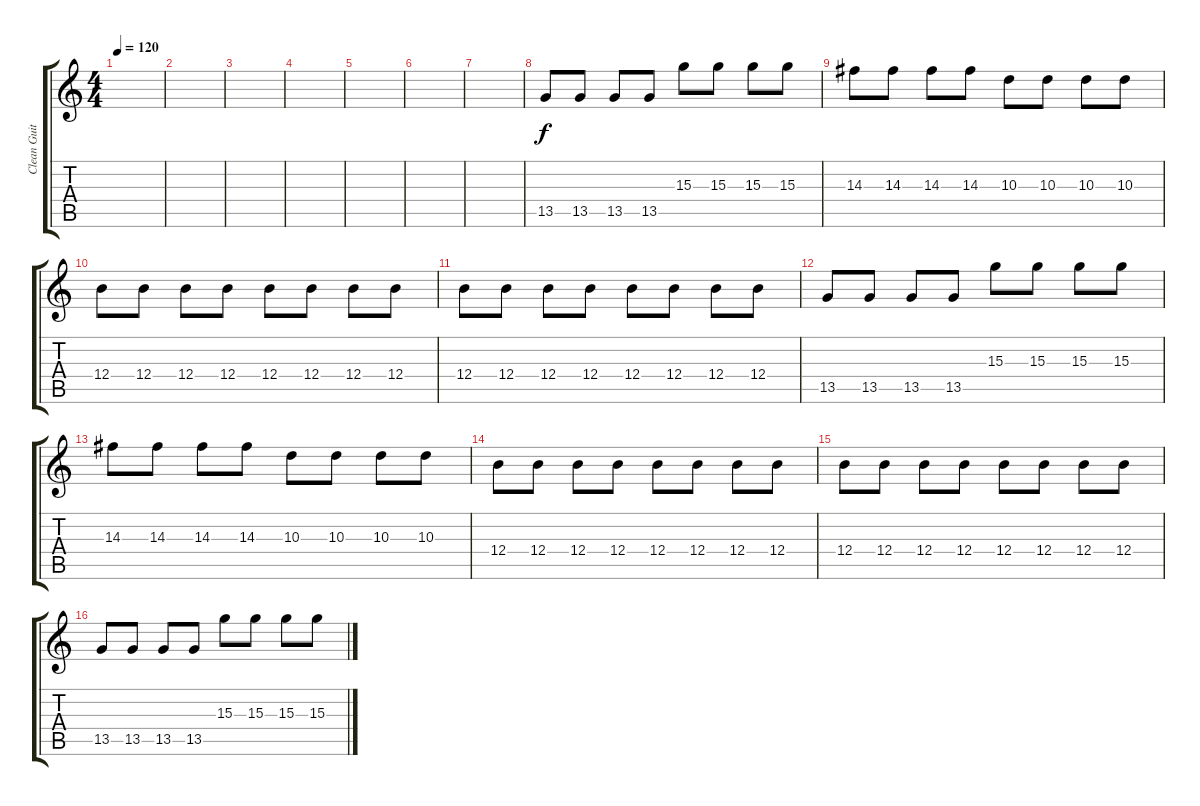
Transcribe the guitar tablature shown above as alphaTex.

\track ("Clean Guitar" "Clean Guit") {instrument electricguitarclean}
\staff {score tabs}
\tuning (Db4 Ab3 E3 B2 Gb2 B1) {hide}
\ts (4 4)
\tempo 120
\clef g2
\ks c
|
|
|
|
|
|
|
13.5.8 13.5.8 13.5.8 13.5.8 15.3.8 15.3.8 15.3.8 15.3.8 |
14.3.8 14.3.8 14.3.8 14.3.8 10.3.8 10.3.8 10.3.8 10.3.8 |
12.4.8 12.4.8 12.4.8 12.4.8 12.4.8 12.4.8 12.4.8 12.4.8 |
12.4.8 12.4.8 12.4.8 12.4.8 12.4.8 12.4.8 12.4.8 12.4.8 |
13.5.8 13.5.8 13.5.8 13.5.8 15.3.8 15.3.8 15.3.8 15.3.8 |
14.3.8 14.3.8 14.3.8 14.3.8 10.3.8 10.3.8 10.3.8 10.3.8 |
12.4.8 12.4.8 12.4.8 12.4.8 12.4.8 12.4.8 12.4.8 12.4.8 |
12.4.8 12.4.8 12.4.8 12.4.8 12.4.8 12.4.8 12.4.8 12.4.8 |
13.5.8 13.5.8 13.5.8 13.5.8 15.3.8 15.3.8 15.3.8 15.3.8
